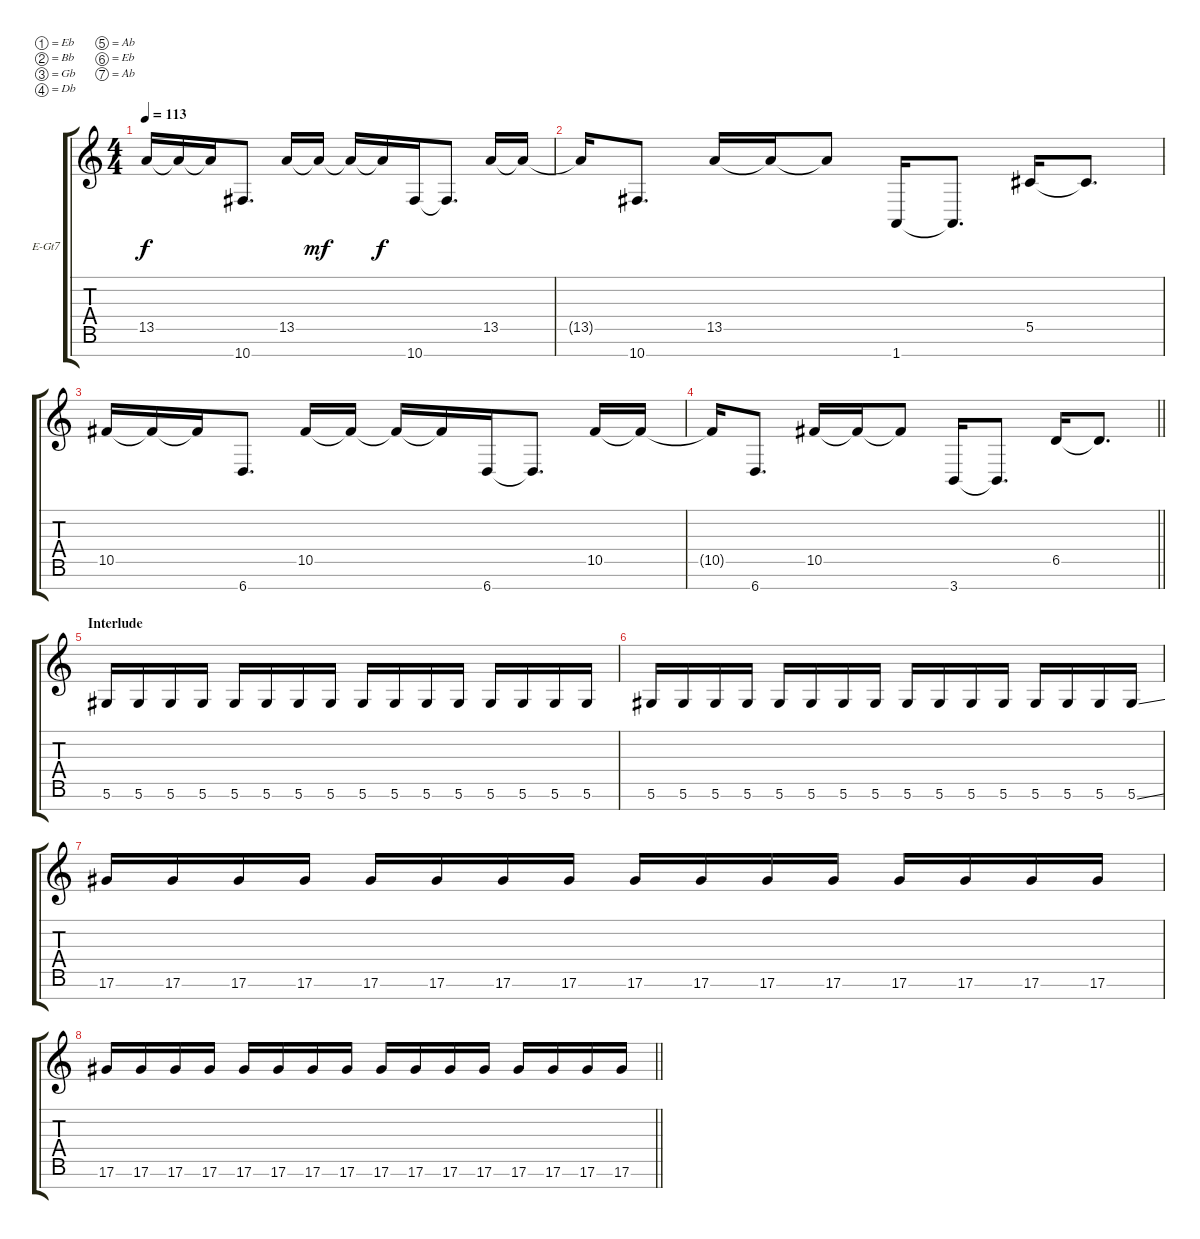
\bracketExtendMode groupsimilarinstruments
\firstSystemTrackNameOrientation horizontal
\otherSystemsTrackNameOrientation horizontal
\track ("Track 1" "E-Gt7") {instrument distortionguitar}
\staff {score tabs}
\tuning (Eb4 Bb3 Gb3 Db3 Ab2 Eb2 Ab1)
\ts (4 4)
\tempo 113
\clef g2
\ks c
13.5.16{dy f} 13.5{t}.16 13.5{t}.16 10.7.8{d} 13.5.16 13.5{t}.16{dy mf} 13.5{t}.16 13.5{t}.16{dy f} 10.7.16 10.7{t}.8{d} 13.5.16 13.5{t}.16 |
13.5{t}.16 10.7.8{d} 13.5.16 13.5{t}.16 13.5{t}.8 1.7.16 1.7{t}.8{d} 5.5.16 5.5{t}.8{d} |
10.5.16 10.5{t}.16 10.5{t}.16 6.7.8{d} 10.5.16 10.5{t}.16 10.5{t}.16 10.5{t}.16 6.7.16 6.7{t}.8{d} 10.5.16 10.5{t}.16 |
\barLineRight lightlight
10.5{t}.16 6.7.8{d} 10.5.16 10.5{t}.16 10.5{t}.8 3.7.16 3.7{t}.8{d} 6.5.16 6.5{t}.8{d} |
\section ("" "Interlude")
5.6.16 5.6.16 5.6.16 5.6.16 5.6.16 5.6.16 5.6.16 5.6.16 5.6.16 5.6.16 5.6.16 5.6.16 5.6.16 5.6.16 5.6.16 5.6.16 |
5.6.16 5.6.16 5.6.16 5.6.16 5.6.16 5.6.16 5.6.16 5.6.16 5.6.16 5.6.16 5.6.16 5.6.16 5.6.16 5.6.16 5.6.16 5.6{ss}.16 |
17.6.16 17.6.16 17.6.16 17.6.16 17.6.16 17.6.16 17.6.16 17.6.16 17.6.16 17.6.16 17.6.16 17.6.16 17.6.16 17.6.16 17.6.16 17.6.16 |
\barLineRight lightlight
17.6.16 17.6.16 17.6.16 17.6.16 17.6.16 17.6.16 17.6.16 17.6.16 17.6.16 17.6.16 17.6.16 17.6.16 17.6.16 17.6.16 17.6.16 17.6.16
